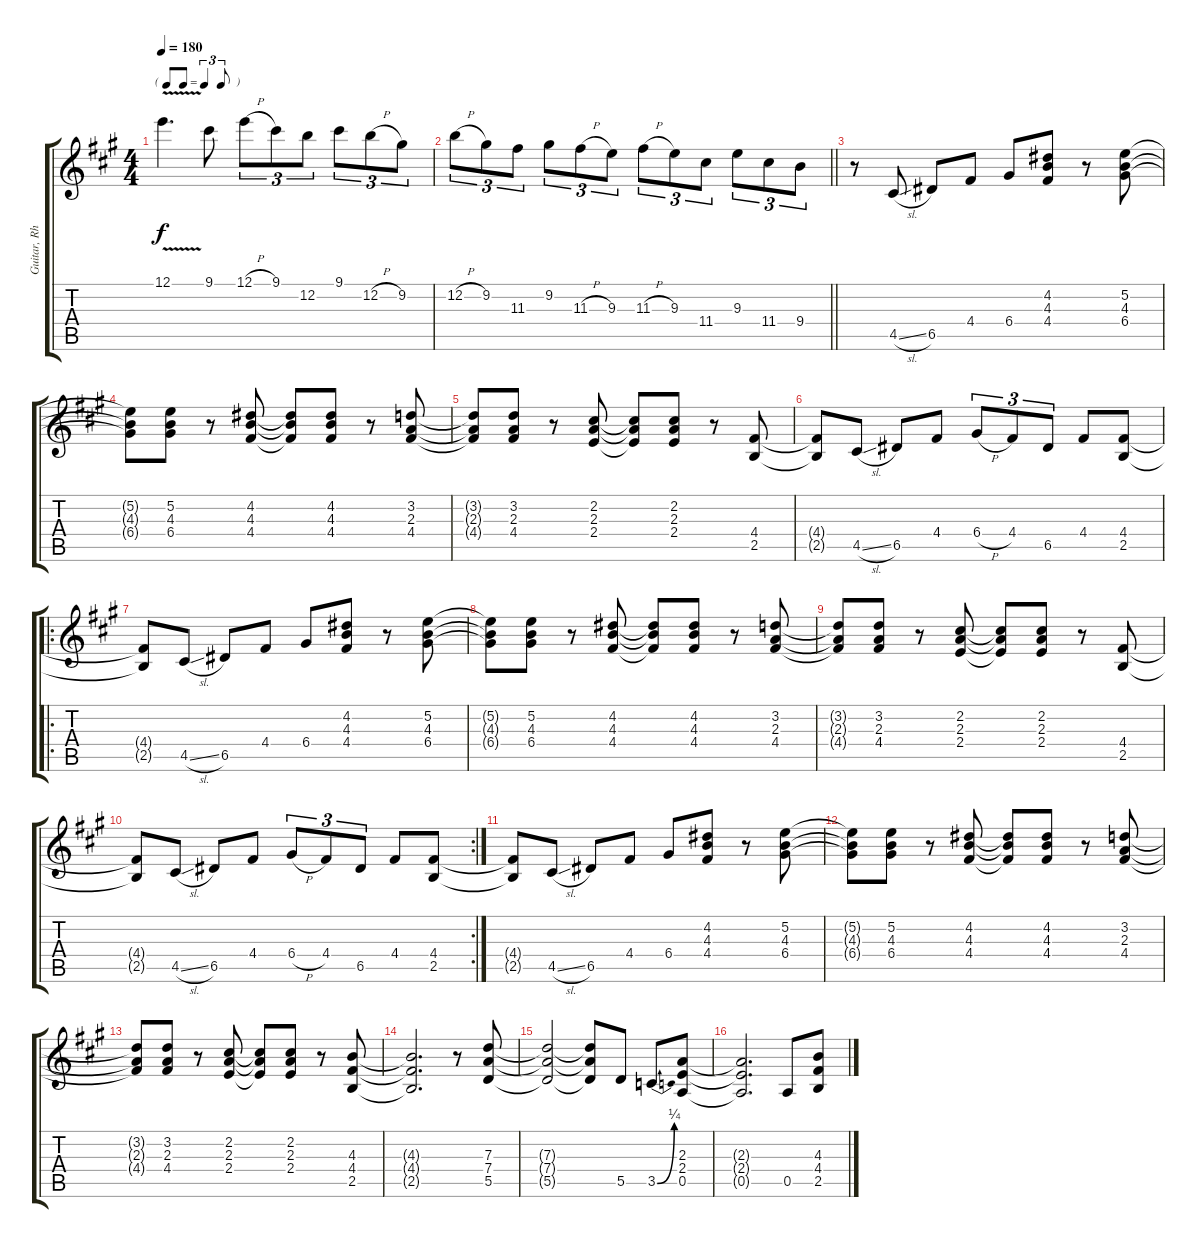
\track ("Guitar, Rhythm" "Guitar, Rh") {instrument distortionguitar}
\staff {score tabs}
\tuning (E4 B3 G3 D3 A2 E2) {hide}
\ts (4 4)
\tf triplet8th
\tempo 180
\clef g2
\ks a
12.1{v t}.4{d dy f} 9.1.8 12.1{h}.8{tu (3 2)} 9.1.8{tu (3 2)} 12.2.8{tu (3 2)} 9.1.8{tu (3 2)} 12.2{h}.8{tu (3 2)} 9.2.8{tu (3 2)} |
\barLineRight lightlight
12.2{h}.8{tu (3 2)} 9.2.8{tu (3 2)} 11.3.8{tu (3 2)} 9.2.8{tu (3 2)} 11.3{h}.8{tu (3 2)} 9.3.8{tu (3 2)} 11.3{h}.8{tu (3 2)} 9.3.8{tu (3 2)} 11.4.8{tu (3 2)} 9.3.8{tu (3 2)} 11.4.8{tu (3 2)} 9.4.8{tu (3 2)} |
r.8 4.5{sl}.8 6.5.8 4.4.8 6.4.8 (4.2 4.3 4.4).8 r.8 (5.2 4.3 6.4).8 |
(5.2{t} 4.3{t} 6.4{t}).8 (5.2 4.3 6.4).8 r.8 (4.2 4.3 4.4).8 (4.2{t} 4.3{t} 4.4{t}).8 (4.2 4.3 4.4).8 r.8 (3.2 2.3 4.4).8 |
(3.2{t} 2.3{t} 4.4{t}).8 (3.2 2.3 4.4).8 r.8 (2.2 2.3 2.4).8 (2.2{t} 2.3{t} 2.4{t}).8 (2.2 2.3 2.4).8 r.8 (4.4 2.5).8 |
(4.4{t} 2.5{t}).8 4.5{sl}.8 6.5.8 4.4.8 6.4{h}.8{tu (3 2)} 4.4.8{tu (3 2)} 6.5.8{tu (3 2)} 4.4.8 (4.4 2.5).8 |
\ro
(4.4{t} 2.5{t}).8 4.5{sl}.8 6.5.8 4.4.8 6.4.8 (4.2 4.3 4.4).8 r.8 (5.2 4.3 6.4).8 |
(5.2{t} 4.3{t} 6.4{t}).8 (5.2 4.3 6.4).8 r.8 (4.2 4.3 4.4).8 (4.2{t} 4.3{t} 4.4{t}).8 (4.2 4.3 4.4).8 r.8 (3.2 2.3 4.4).8 |
(3.2{t} 2.3{t} 4.4{t}).8 (3.2 2.3 4.4).8 r.8 (2.2 2.3 2.4).8 (2.2{t} 2.3{t} 2.4{t}).8 (2.2 2.3 2.4).8 r.8 (4.4 2.5).8 |
\rc 2
(4.4{t} 2.5{t}).8 4.5{sl}.8 6.5.8 4.4.8 6.4{h}.8{tu (3 2)} 4.4.8{tu (3 2)} 6.5.8{tu (3 2)} 4.4.8 (4.4 2.5).8 |
(4.4{t} 2.5{t}).8 4.5{sl}.8 6.5.8 4.4.8 6.4.8 (4.2 4.3 4.4).8 r.8 (5.2 4.3 6.4).8 |
(5.2{t} 4.3{t} 6.4{t}).8 (5.2 4.3 6.4).8 r.8 (4.2 4.3 4.4).8 (4.2{t} 4.3{t} 4.4{t}).8 (4.2 4.3 4.4).8 r.8 (3.2 2.3 4.4).8 |
(3.2{t} 2.3{t} 4.4{t}).8 (3.2 2.3 4.4).8 r.8 (2.2 2.3 2.4).8 (2.2{t} 2.3{t} 2.4{t}).8 (2.2 2.3 2.4).8 r.8 (4.3 4.4 2.5).8 |
(4.3{t} 4.4{t} 2.5{t}).2{d} r.8 (7.3 7.4 5.5).8 |
(7.3{t} 7.4{t} 5.5{t}).2 (7.3{t} 7.4{t} 5.5{t}).8 5.5.8 3.5{be (bend 0 0 60 1)}.8 (2.3 2.4 0.5).8 |
(2.3{t} 2.4{t} 0.5{t}).2{d} 0.5.8 (4.3 4.4 2.5).8
